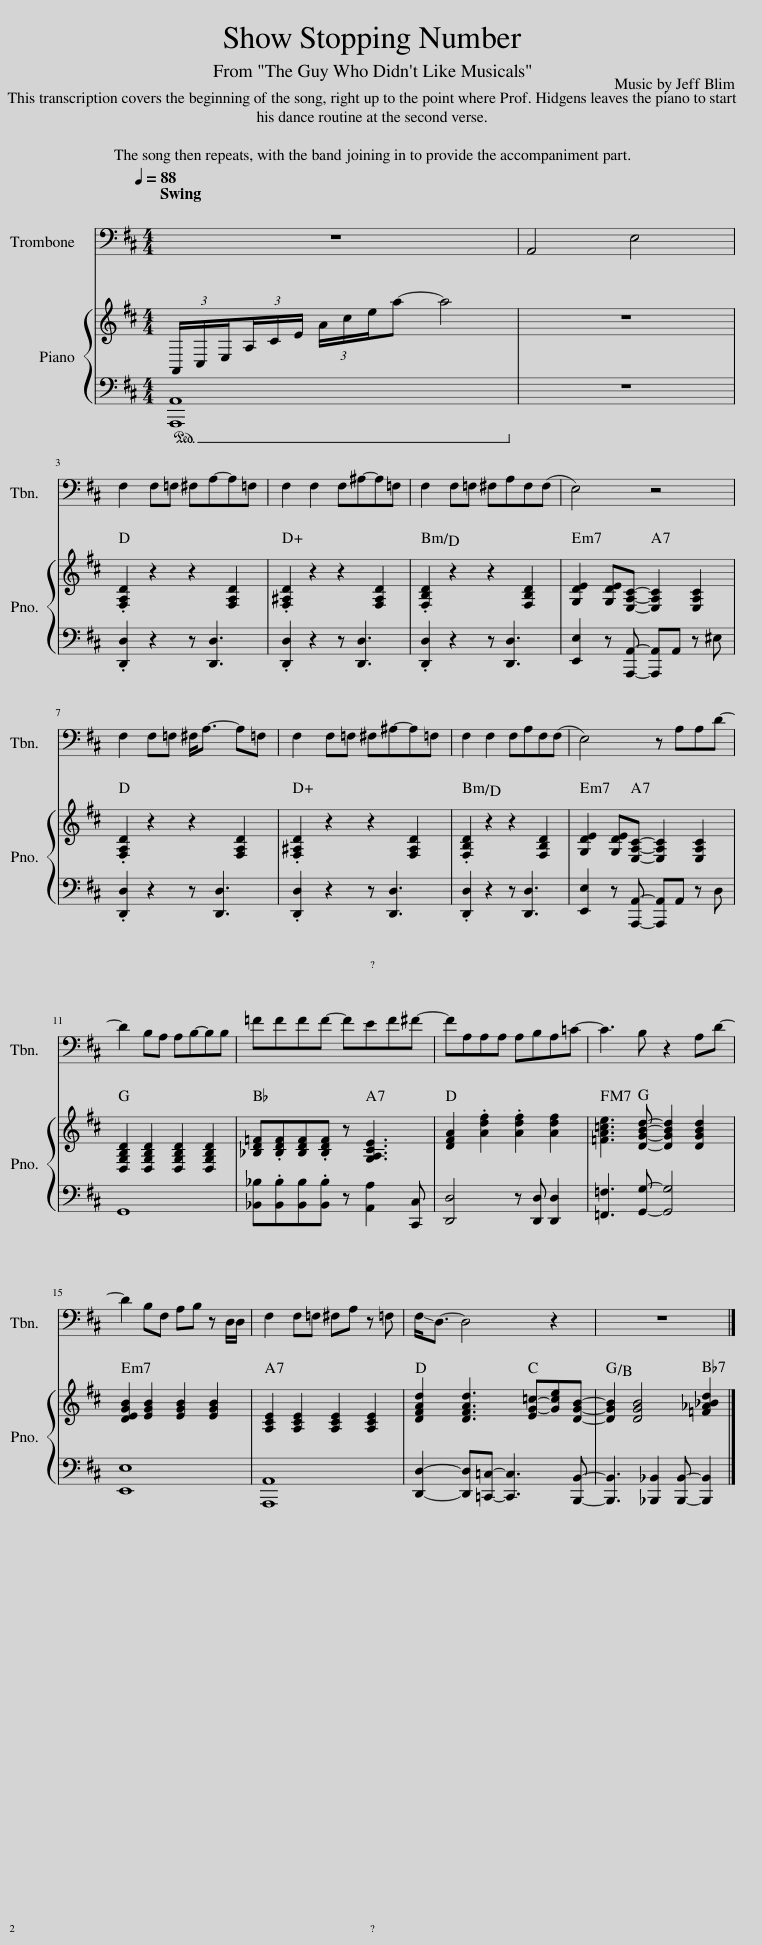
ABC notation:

X:1
%%score 1 { 2 | 3 }
L:1/8
Q:1/4=88
M:4/4
I:linebreak $
K:D
V:1 bass
V:2 treble
V:3 bass
V:1
 z8 | A,,4 E,4 |$ F,2 F,=F, ^F,A,-A,=F, | F,2 F,2 F,^A,-A,=F, | F,2 F,=F, ^F,A,F,(F, | %5
 E,4) z4 |$ F,2 F,=F, ^F,<A,- A,=F, | F,2 F,=F, ^F,^A,-A,=F, | F,2 F,2 F,A,F,(F, | E,4) z A,A,D- |$ %10
 D2 B,A, A,B,-B,B, | =FFFF- FEF^F- | FA,A,A, A,B,A,=C- | C3 B, z2 A,D- |$ D2 B,F, A,B, z D,/D,/ | %15
 F,2 F,=F, ^F,A, z =F, | !-(!F,<!-)!D,- D,4 z2 | z8 |] %18
V:2
 (3A,,/C,/E,/(3A,/C/E/ (3A/c/e/a- a4 | z8 |$ .[F,A,D]2 z2 z2 [F,A,D]2 | .[F,^A,D]2 z2 z2 [F,A,D]2 | .[F,B,D]2 z2 z2 [F,B,D]2 | %5
 [G,DE]2 [G,DE][E,A,C]- [E,A,C]2 [E,A,C]2 |$ .[F,A,D]2 z2 z2 [F,A,D]2 | .[F,^A,D]2 z2 z2 [F,A,D]2 | .[F,B,D]2 z2 z2 [F,B,D]2 | [G,DE]2 [G,DE][E,A,C]- [E,A,C]2 [E,A,C]2 |$ %10
 [D,G,B,D]2 [D,G,B,D]2 [D,G,B,D]2 [D,G,B,D]2 | [_B,D=F].[B,DF][B,DF].[B,DF] z [G,A,CE]3 | [DFA]2 .[Adf]2 .[Adf]2 [Adf]2 | [=FA=ce]3 [DGBd]- [DGBd]2 [DGBd]2 |$ [DEGB]2 [EGB]2 [EGB]2 [EGB]2 | %15
 [A,CE]2 [A,CE]2 [A,CE]2 [A,CE]2 | [DFAd]2 [DFAd]3 [EG-=c-][Gce][DGB]- | [DGB]2 [DGB]4 [=F_A_Bd]2 |] %18
V:3
!ped! [A,,,A,,]8!ped-up! | z8 |$ .[D,,D,]2 z2 z [D,,D,]3 | .[D,,D,]2 z2 z [D,,D,]3 | .[D,,D,]2 z2 z [D,,D,]3 | %5
 [E,,E,]2 z [A,,,A,,]- [A,,,A,,]A,, z ^E, |$ .[D,,D,]2 z2 z [D,,D,]3 | .[D,,D,]2 z2 z [D,,D,]3 | .[D,,D,]2 z2 z [D,,D,]3 | [E,,E,]2 z [A,,,A,,]- [A,,,A,,]A,, z D, |$ %10
 G,,8 | [_B,,_B,].[B,,B,][B,,B,].[B,,B,] z [A,,A,]2 [C,,C,] | [D,,D,]4 z [D,,D,] [D,,D,]2 | [=F,,=F,]3 [G,,G,]- [G,,G,]4 |$ [E,,E,]8 | %15
 [A,,,A,,]8 | [D,,D,]2- [D,,D,][=C,,=C,]- [C,,C,]3 [B,,,B,,]- | [B,,,B,,]3 [_B,,,_B,,]2 [B,,,B,,]- [B,,,B,,]2 |] %18
